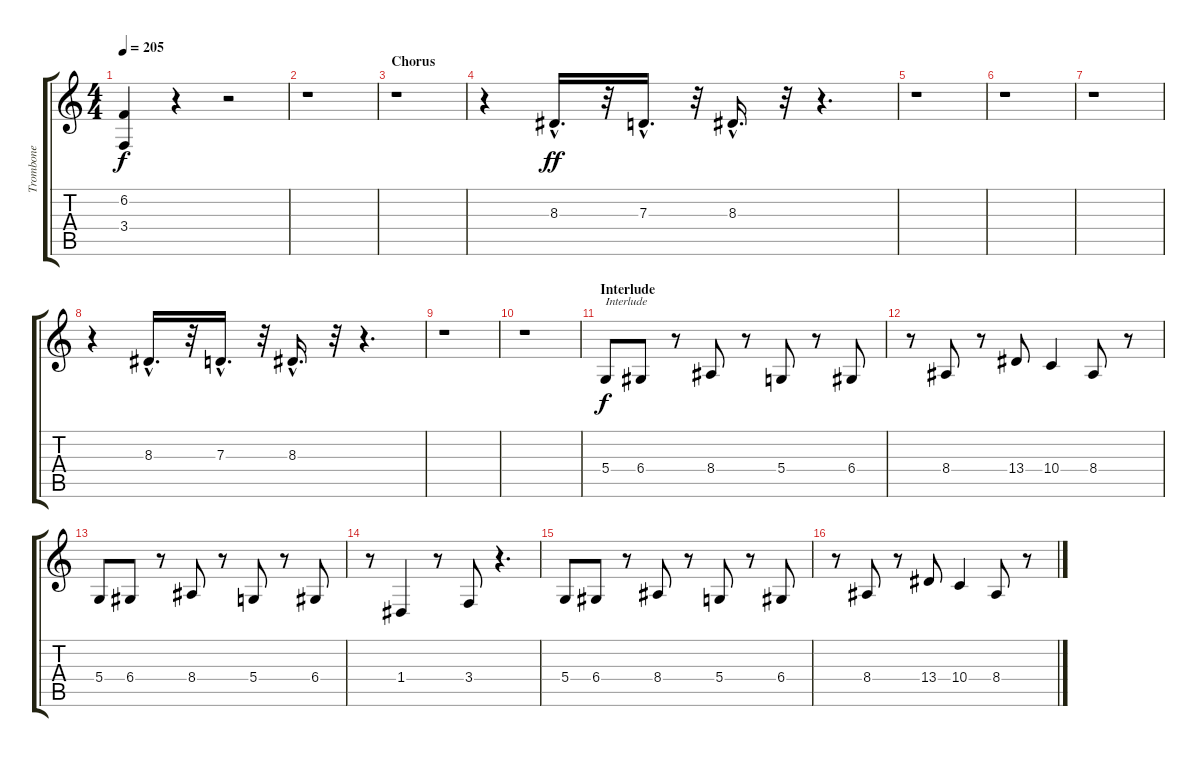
\track ("Trombone" "Trombone") {instrument trombone}
\staff {score tabs}
\tuning (E4 B3 G3 D3 A2 E2) {hide}
\ts (4 4)
\tempo 205
\clef g2
\ks c
(6.2{t} 3.4{t}).4{dy f} r.4 r.2 |
r.1 |
\section ("" "Chorus")
r.1 |
r.4 8.3{hac}.16{d dy ff} r.32 7.3{hac}.16{d} r.32 8.3{hac}.16{d} r.32 r.4{d} |
r.1 |
r.1 |
r.1 |
r.4 8.3{hac}.16{d} r.32 7.3{hac}.16{d} r.32 8.3{hac}.16{d} r.32 r.4{d} |
r.1 |
r.1 |
\section ("" "Interlude")
5.4.8{txt "Interlude" dy f} 6.4.8 r.8 8.4.8 r.8 5.4.8 r.8 6.4.8 |
r.8 8.4.8 r.8 13.4.8 10.4.4 8.4.8 r.8 |
5.4.8 6.4.8 r.8 8.4.8 r.8 5.4.8 r.8 6.4.8 |
r.8 1.4.4 r.8 3.4.8 r.4{d} |
5.4.8 6.4.8 r.8 8.4.8 r.8 5.4.8 r.8 6.4.8 |
r.8 8.4.8 r.8 13.4.8 10.4.4 8.4.8 r.8
